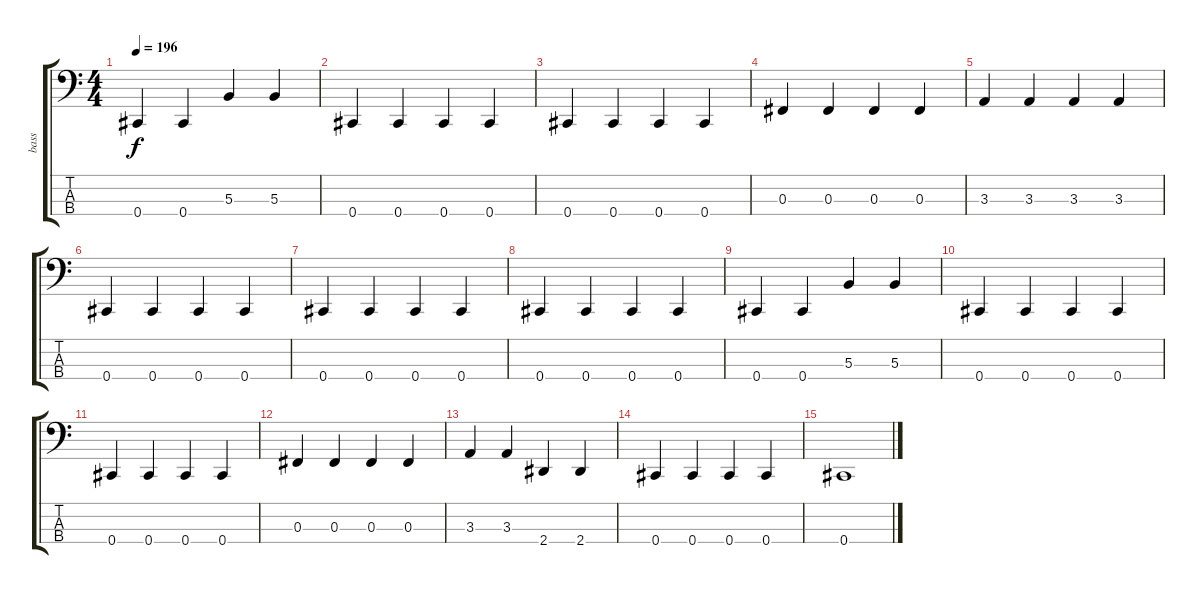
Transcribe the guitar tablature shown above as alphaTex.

\track ("bass" "bass") {instrument electricbasspick}
\staff {score tabs}
\tuning (E2 B1 Gb1 Db1) {hide}
\ts (4 4)
\tempo 196
\clef f4
\ks c
0.4.4{dy f} 0.4.4 5.3.4 5.3.4 |
0.4.4 0.4.4 0.4.4 0.4.4 |
0.4.4 0.4.4 0.4.4 0.4.4 |
0.3.4 0.3.4 0.3.4 0.3.4 |
3.3.4 3.3.4 3.3.4 3.3.4 |
0.4.4 0.4.4 0.4.4 0.4.4 |
0.4.4 0.4.4 0.4.4 0.4.4 |
0.4.4 0.4.4 0.4.4 0.4.4 |
0.4.4 0.4.4 5.3.4 5.3.4 |
0.4.4 0.4.4 0.4.4 0.4.4 |
0.4.4 0.4.4 0.4.4 0.4.4 |
0.3.4 0.3.4 0.3.4 0.3.4 |
3.3.4 3.3.4 2.4.4 2.4.4 |
0.4.4 0.4.4 0.4.4 0.4.4 |
0.4.1
